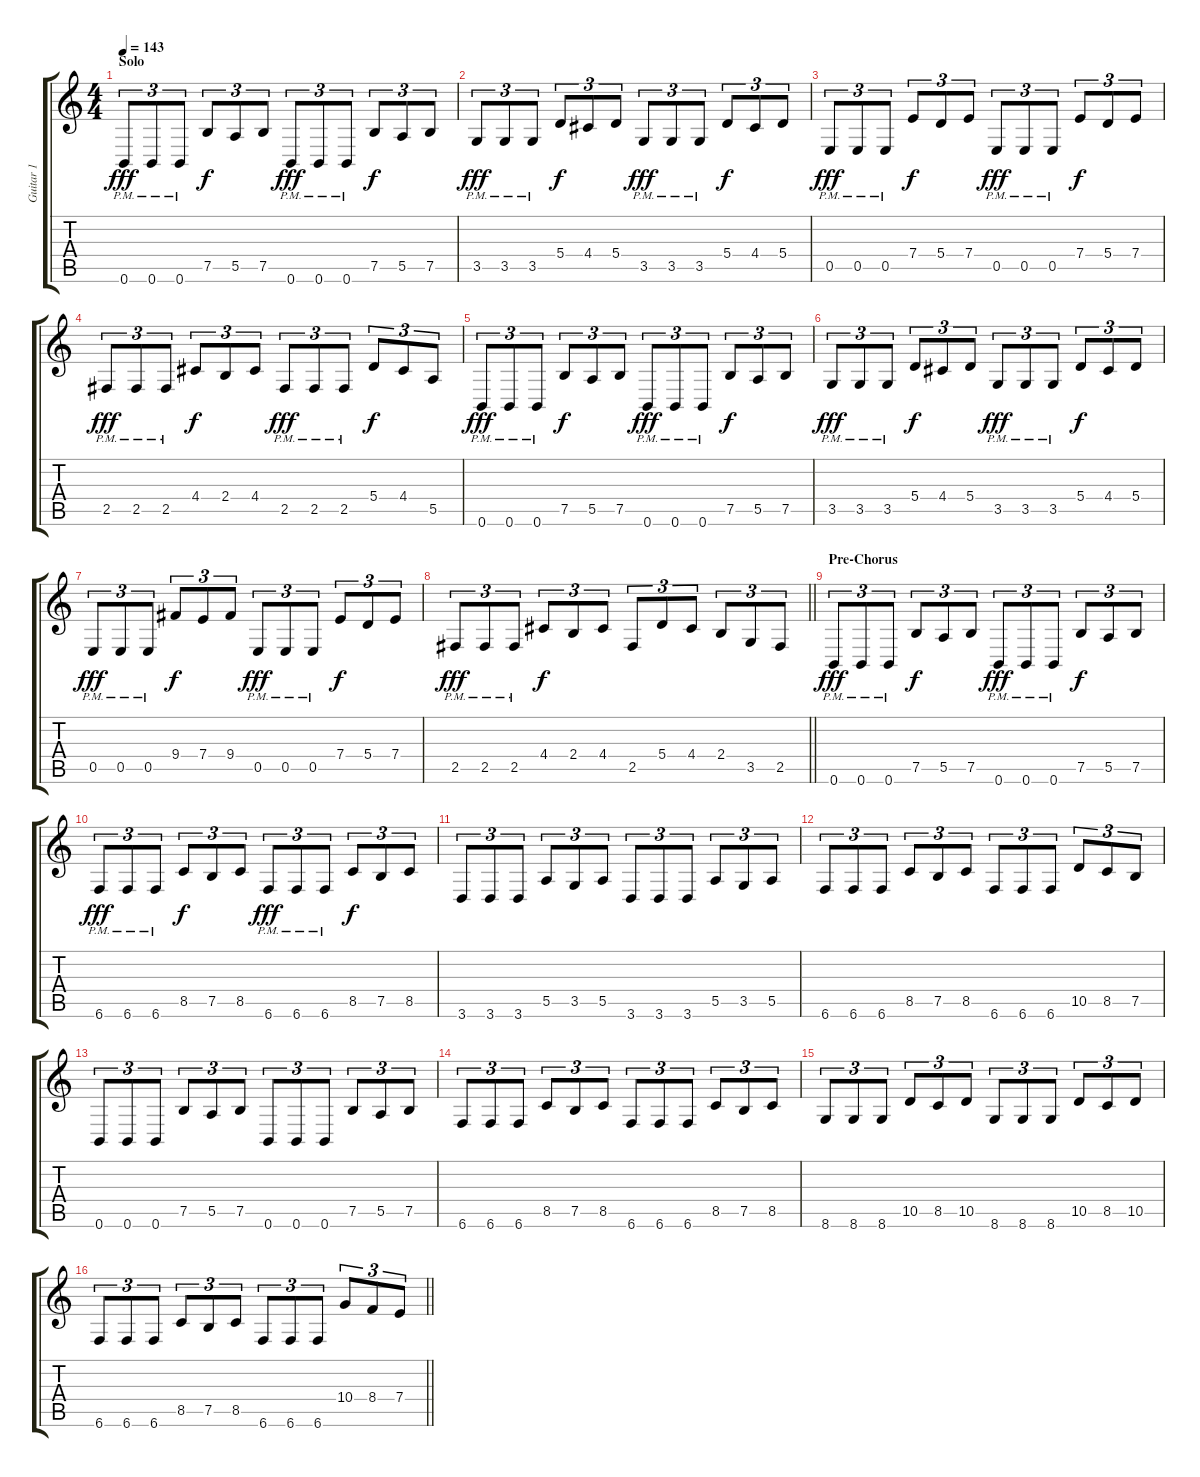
\track ("Guitar 1" "Guitar 1") {instrument distortionguitar}
\staff {score tabs}
\tuning (B3 Gb3 D3 A2 E2 B1) {hide}
\ts (4 4)
\section ("" "Solo")
\tempo 143
\clef g2
\ks c
0.6{pm}.8{tu (3 2) dy fff} 0.6{pm}.8{tu (3 2)} 0.6{pm}.8{tu (3 2)} 7.5.8{tu (3 2) dy f} 5.5.8{tu (3 2)} 7.5.8{tu (3 2)} 0.6{pm}.8{tu (3 2) dy fff} 0.6{pm}.8{tu (3 2)} 0.6{pm}.8{tu (3 2)} 7.5.8{tu (3 2) dy f} 5.5.8{tu (3 2)} 7.5.8{tu (3 2)} |
3.5{pm}.8{tu (3 2) dy fff} 3.5{pm}.8{tu (3 2)} 3.5{pm}.8{tu (3 2)} 5.4.8{tu (3 2) dy f} 4.4.8{tu (3 2)} 5.4.8{tu (3 2)} 3.5{pm}.8{tu (3 2) dy fff} 3.5{pm}.8{tu (3 2)} 3.5{pm}.8{tu (3 2)} 5.4.8{tu (3 2) dy f} 4.4.8{tu (3 2)} 5.4.8{tu (3 2)} |
0.5{pm}.8{tu (3 2) dy fff} 0.5{pm}.8{tu (3 2)} 0.5{pm}.8{tu (3 2)} 7.4.8{tu (3 2) dy f} 5.4.8{tu (3 2)} 7.4.8{tu (3 2)} 0.5{pm}.8{tu (3 2) dy fff} 0.5{pm}.8{tu (3 2)} 0.5{pm}.8{tu (3 2)} 7.4.8{tu (3 2) dy f} 5.4.8{tu (3 2)} 7.4.8{tu (3 2)} |
2.5{pm}.8{tu (3 2) dy fff} 2.5{pm}.8{tu (3 2)} 2.5{pm}.8{tu (3 2)} 4.4.8{tu (3 2) dy f} 2.4.8{tu (3 2)} 4.4.8{tu (3 2)} 2.5{pm}.8{tu (3 2) dy fff} 2.5{pm}.8{tu (3 2)} 2.5{pm}.8{tu (3 2)} 5.4.8{tu (3 2) dy f} 4.4.8{tu (3 2)} 5.5.8{tu (3 2)} |
0.6{pm}.8{tu (3 2) dy fff} 0.6{pm}.8{tu (3 2)} 0.6{pm}.8{tu (3 2)} 7.5.8{tu (3 2) dy f} 5.5.8{tu (3 2)} 7.5.8{tu (3 2)} 0.6{pm}.8{tu (3 2) dy fff} 0.6{pm}.8{tu (3 2)} 0.6{pm}.8{tu (3 2)} 7.5.8{tu (3 2) dy f} 5.5.8{tu (3 2)} 7.5.8{tu (3 2)} |
3.5{pm}.8{tu (3 2) dy fff} 3.5{pm}.8{tu (3 2)} 3.5{pm}.8{tu (3 2)} 5.4.8{tu (3 2) dy f} 4.4.8{tu (3 2)} 5.4.8{tu (3 2)} 3.5{pm}.8{tu (3 2) dy fff} 3.5{pm}.8{tu (3 2)} 3.5{pm}.8{tu (3 2)} 5.4.8{tu (3 2) dy f} 4.4.8{tu (3 2)} 5.4.8{tu (3 2)} |
0.5{pm}.8{tu (3 2) dy fff} 0.5{pm}.8{tu (3 2)} 0.5{pm}.8{tu (3 2)} 9.4.8{tu (3 2) dy f} 7.4.8{tu (3 2)} 9.4.8{tu (3 2)} 0.5{pm}.8{tu (3 2) dy fff} 0.5{pm}.8{tu (3 2)} 0.5{pm}.8{tu (3 2)} 7.4.8{tu (3 2) dy f} 5.4.8{tu (3 2)} 7.4.8{tu (3 2)} |
\barLineRight lightlight
2.5{pm}.8{tu (3 2) dy fff} 2.5{pm}.8{tu (3 2)} 2.5{pm}.8{tu (3 2)} 4.4.8{tu (3 2) dy f} 2.4.8{tu (3 2)} 4.4.8{tu (3 2)} 2.5.8{tu (3 2)} 5.4.8{tu (3 2)} 4.4.8{tu (3 2)} 2.4.8{tu (3 2)} 3.5.8{tu (3 2)} 2.5.8{tu (3 2)} |
\section ("" "Pre-Chorus")
0.6{pm}.8{tu (3 2) dy fff} 0.6{pm}.8{tu (3 2)} 0.6{pm}.8{tu (3 2)} 7.5.8{tu (3 2) dy f} 5.5.8{tu (3 2)} 7.5.8{tu (3 2)} 0.6{pm}.8{tu (3 2) dy fff} 0.6{pm}.8{tu (3 2)} 0.6{pm}.8{tu (3 2)} 7.5.8{tu (3 2) dy f} 5.5.8{tu (3 2)} 7.5.8{tu (3 2)} |
6.6{pm}.8{tu (3 2) dy fff} 6.6{pm}.8{tu (3 2)} 6.6{pm}.8{tu (3 2)} 8.5.8{tu (3 2) dy f} 7.5.8{tu (3 2)} 8.5.8{tu (3 2)} 6.6{pm}.8{tu (3 2) dy fff} 6.6{pm}.8{tu (3 2)} 6.6{pm}.8{tu (3 2)} 8.5.8{tu (3 2) dy f} 7.5.8{tu (3 2)} 8.5.8{tu (3 2)} |
3.6.8{tu (3 2)} 3.6.8{tu (3 2)} 3.6.8{tu (3 2)} 5.5.8{tu (3 2)} 3.5.8{tu (3 2)} 5.5.8{tu (3 2)} 3.6.8{tu (3 2)} 3.6.8{tu (3 2)} 3.6.8{tu (3 2)} 5.5.8{tu (3 2)} 3.5.8{tu (3 2)} 5.5.8{tu (3 2)} |
6.6.8{tu (3 2)} 6.6.8{tu (3 2)} 6.6.8{tu (3 2)} 8.5.8{tu (3 2)} 7.5.8{tu (3 2)} 8.5.8{tu (3 2)} 6.6.8{tu (3 2)} 6.6.8{tu (3 2)} 6.6.8{tu (3 2)} 10.5.8{tu (3 2)} 8.5.8{tu (3 2)} 7.5.8{tu (3 2)} |
0.6.8{tu (3 2)} 0.6.8{tu (3 2)} 0.6.8{tu (3 2)} 7.5.8{tu (3 2)} 5.5.8{tu (3 2)} 7.5.8{tu (3 2)} 0.6.8{tu (3 2)} 0.6.8{tu (3 2)} 0.6.8{tu (3 2)} 7.5.8{tu (3 2)} 5.5.8{tu (3 2)} 7.5.8{tu (3 2)} |
6.6.8{tu (3 2)} 6.6.8{tu (3 2)} 6.6.8{tu (3 2)} 8.5.8{tu (3 2)} 7.5.8{tu (3 2)} 8.5.8{tu (3 2)} 6.6.8{tu (3 2)} 6.6.8{tu (3 2)} 6.6.8{tu (3 2)} 8.5.8{tu (3 2)} 7.5.8{tu (3 2)} 8.5.8{tu (3 2)} |
8.6.8{tu (3 2)} 8.6.8{tu (3 2)} 8.6.8{tu (3 2)} 10.5.8{tu (3 2)} 8.5.8{tu (3 2)} 10.5.8{tu (3 2)} 8.6.8{tu (3 2)} 8.6.8{tu (3 2)} 8.6.8{tu (3 2)} 10.5.8{tu (3 2)} 8.5.8{tu (3 2)} 10.5.8{tu (3 2)} |
\barLineRight lightlight
6.6.8{tu (3 2)} 6.6.8{tu (3 2)} 6.6.8{tu (3 2)} 8.5.8{tu (3 2)} 7.5.8{tu (3 2)} 8.5.8{tu (3 2)} 6.6.8{tu (3 2)} 6.6.8{tu (3 2)} 6.6.8{tu (3 2)} 10.4.8{tu (3 2)} 8.4.8{tu (3 2)} 7.4.8{tu (3 2)}
